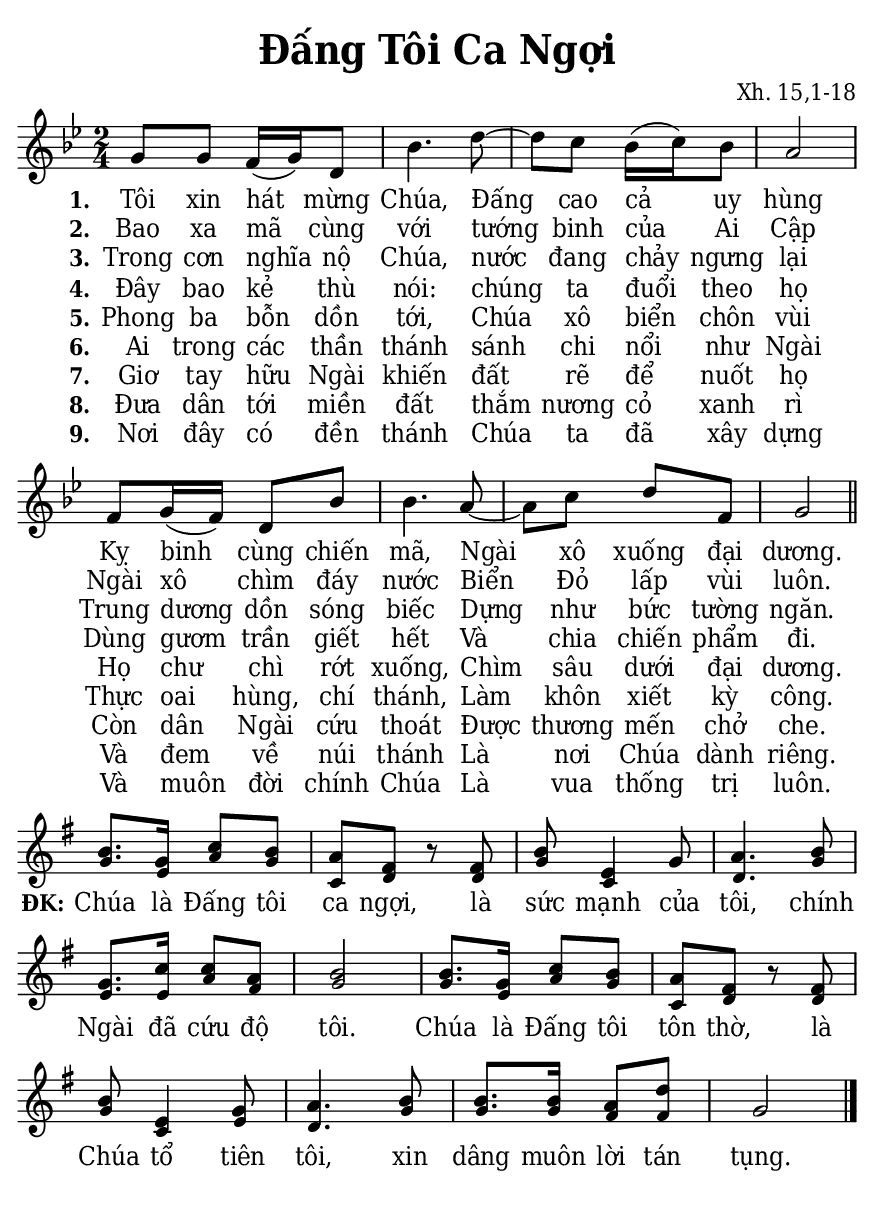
% Cài đặt chung\
\version "2.22.1"
\include "english.ly"

\header {
  title = \markup { \fontsize #1 "Đấng Tôi Ca Ngợi" }
  composer = "Xh. 15,1-18"
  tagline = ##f
}

% Nhạc phiên khúc
nhacPhienKhucSop = \relative c'' {
  g8 g f16 (g) d8 |
  bf'4. d8 ~ |
  d c bf16 (c) bf8 |
  a2 |
  f8 g16 (f) d8 bf' |
  bf4. a8 ~ |
  a c d f, |
  g2 \bar "||"
  
  \set Staff.explicitKeySignatureVisibility = #end-of-line-invisible
  \set Staff.printKeyCancellation = ##f
  \key g \major
  b8. g16 c8 b |
  a fs r fs |
  b e,4 g8 |
  a4. b8 |
  g8. c16 c8 a |
  b2 |
  b8. g16 c8 b |
  a fs r fs |
  b e,4 g8 |
  a4. b8 |
  b8. b16 a8 d |
  g,2 \bar "|."
}

nhacPhienKhucAlto = \relative c'' {
  R2*8
  
  \set Staff.explicitKeySignatureVisibility = #end-of-line-invisible
  \set Staff.printKeyCancellation = ##f
  \key g \major
  g8. e16 a8 g |
  c, d r d |
  g c,4 r8 |
  d4. g8 |
  e8. e16 a8 fs |
  g2 |
  g8. e16 a8 g |
  c, d r d |
  g c,4 e8 |
  d4. g8 |
  g8. g16 fs8 fs |
  g2
}

% Lời phiên khúc
loiPhienKhucSop = \lyrics {
  <<
    {
      \set stanza = "1."
      Tôi xin hát mừng Chúa,
      Đấng cao cả uy hùng
      Kỵ binh cùng chiến mã,
      Ngài xô xuống đại dương.
    }
    \new Lyrics {
	    \set associatedVoice = "beSop"
	    \set stanza = "2."
	    Bao xa mã cùng với
	    tướng binh của Ai Cập
	    Ngài xô chìm đáy nước
	    Biển Đỏ lấp vùi luôn.
    }
    \new Lyrics {
	    \set associatedVoice = "beSop"
	    \set stanza = "3."
	    Trong cơn nghĩa nộ Chúa,
	    nước đang chảy ngưng lại
	    Trung dương dồn sóng biếc
	    Dựng như bức tường ngăn.
    }
    \new Lyrics {
	    \set associatedVoice = "beSop"
	    \set stanza = "4."
	    Đây bao kẻ thù nói:
	    chúng ta đuổi theo họ
	    Dùng gươm trần giết hết
	    Và chia chiến phẩm đi.
    }
    \new Lyrics {
	    \set associatedVoice = "beSop"
	    \set stanza = "5."
	    Phong ba bỗn dồn tới,
	    Chúa xô biển chôn vùi
	    Họ chư chì rớt xuống,
	    Chìm sâu dưới đại dương.
    }
    \new Lyrics {
	    \set associatedVoice = "beSop"
	    \set stanza = "6."
	    Ai trong các thần thánh
	    sánh chi nổi như Ngài
	    Thực oai hùng, chí thánh,
	    Làm khôn xiết kỳ công.
    }
    \new Lyrics {
	    \set associatedVoice = "beSop"
	    \set stanza = "7."
	    Giơ tay hữu Ngài
	    khiến đất rẽ để nuốt họ
	    Còn dân Ngài cứu thoát
	    Được thương mến chở che.
    }
    \new Lyrics {
	    \set associatedVoice = "beSop"
	    \set stanza = "8."
	    Đưa dân tới miền đất
	    thắm nương cỏ xanh rì
	    Và đem về núi thánh
	    Là nơi Chúa dành riêng.
    }
    \new Lyrics {
	    \set associatedVoice = "beSop"
	    \set stanza = "9."
	    Nơi đây có đền thánh Chúa
	    ta đã xây dựng
	    Và muôn đời chính Chúa
	    Là vua thống trị luôn.
    }
  >>
  \set stanza = "ĐK:"
  Chúa là Đấng tôi ca ngợi,
  là sức mạnh của tôi,
  chính Ngài đã cứu độ tôi.
  Chúa là Đấng tôi tôn thờ,
  là Chúa tổ tiên tôi,
  xin dâng muôn lời tán tụng.
}

% Dàn trang
\paper {
  #(set-paper-size "a5")
  top-margin = 3\mm
  bottom-margin = 3\mm
  left-margin = 3\mm
  right-margin = 3\mm
  indent = #0
  #(define fonts
	 (make-pango-font-tree "Deja Vu Serif Condensed"
	 		       "Deja Vu Serif Condensed"
			       "Deja Vu Serif Condensed"
			       (/ 20 20)))
  print-page-number = ##f
  system-system-spacing = #'((basic-distance . 0.1) (padding . 2))
  page-count = 1
}

TongNhip = {
  \key bf \major \time 2/4
  \set Timing.beamExceptions = #'()
  \set Timing.baseMoment = #(ly:make-moment 1/4)
}

% Đổi kích thước nốt cho bè phụ
notBePhu =
#(define-music-function (font-size music) (number? ly:music?)
   (for-some-music
     (lambda (m)
       (if (music-is-of-type? m 'rhythmic-event)
           (begin
             (set! (ly:music-property m 'tweaks)
                   (cons `(font-size . ,font-size)
                         (ly:music-property m 'tweaks)))
             #t)
           #f))
     music)
   music)

\score {
  \new ChoirStaff <<
    \new Staff \with {
        \consists "Merge_rests_engraver"
        printPartCombineTexts = ##f
      }
      <<
      \new Voice \TongNhip \partCombine 
        \nhacPhienKhucSop
        \notBePhu -1 { \nhacPhienKhucAlto }
      \new NullVoice = beSop \nhacPhienKhucSop
      \new Lyrics \lyricsto beSop \loiPhienKhucSop
      >>
  >>
  \layout {
    \override Lyrics.LyricSpace.minimum-distance = #1
    \override Score.BarNumber.break-visibility = ##(#f #f #f)
    \override Score.SpacingSpanner.uniform-stretching = ##t
  } 
}
